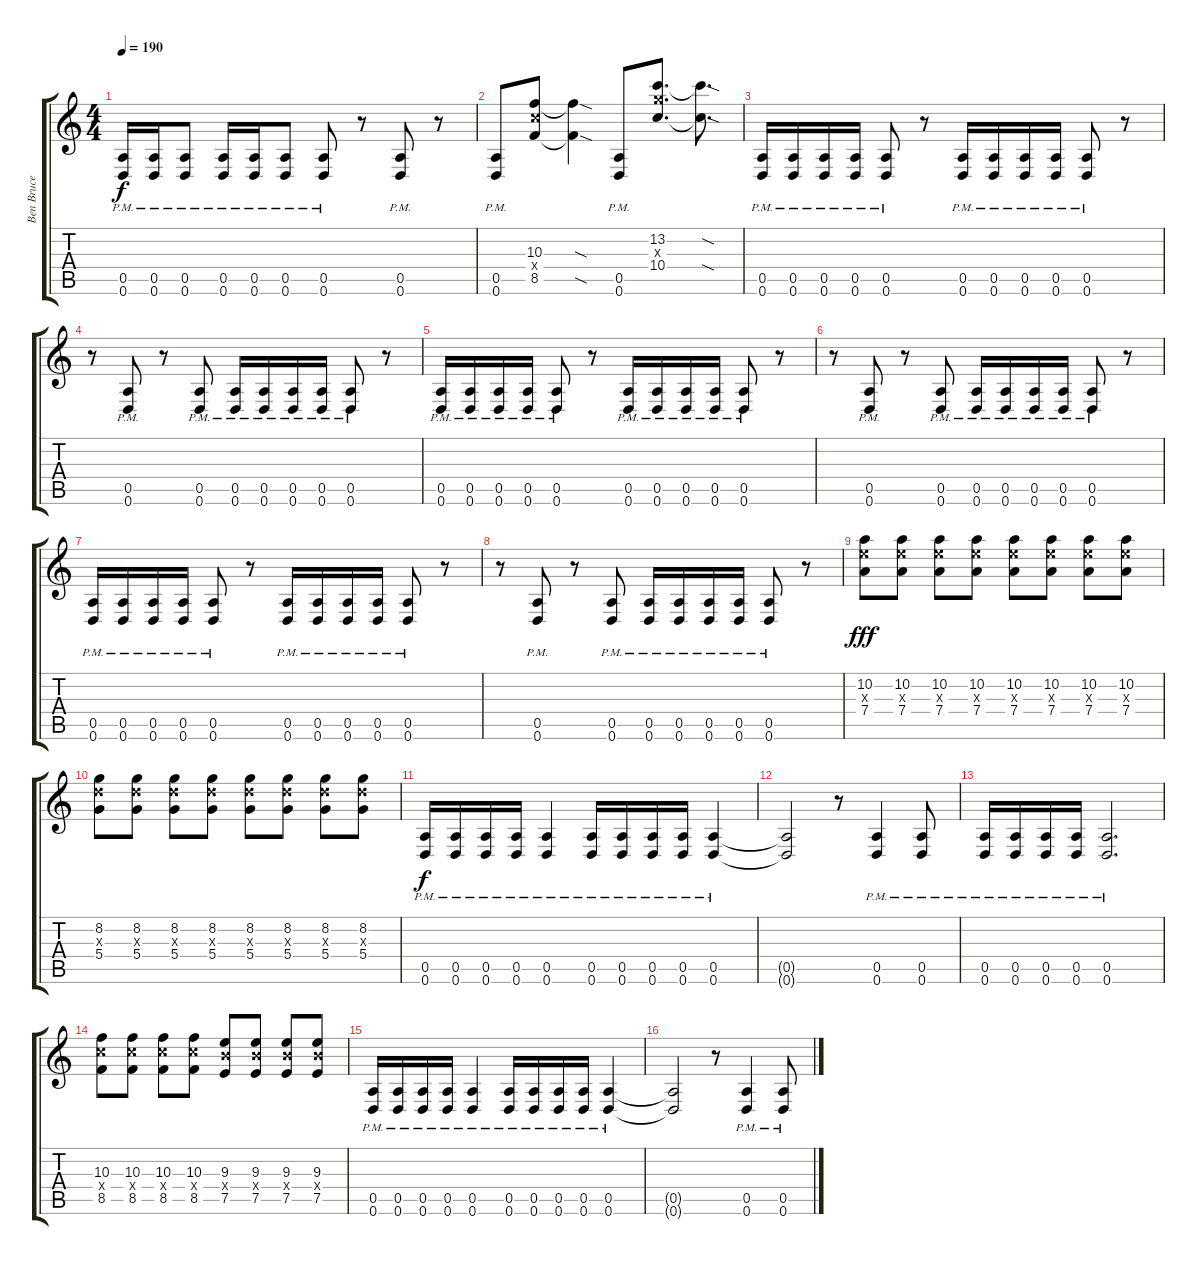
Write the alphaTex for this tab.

\track ("Ben Bruce" "Ben Bruce") {instrument distortionguitar}
\staff {score tabs}
\tuning (E4 B3 G3 D3 A2 D2) {hide}
\ts (4 4)
\tempo 190
\clef g2
\ks c
(0.5{pm} 0.6{pm}).16{dy f} (0.5{pm} 0.6{pm}).16 (0.5{pm} 0.6{pm}).8 (0.5{pm} 0.6{pm}).16 (0.5{pm} 0.6{pm}).16 (0.5{pm} 0.6{pm}).8 (0.5{pm} 0.6{pm}).8 r.8 (0.5{pm} 0.6{pm}).8 r.8 |
(0.5{pm} 0.6{pm}).8 (10.3 10.4{x} 8.5).8 (10.3{sod t} 8.5{sod t}).4 (0.5{pm} 0.6{pm}).8 (13.2 12.3{x} 10.4).8{d} (13.2{sod t} 10.4{sod t}).8{d} |
(0.5{pm} 0.6{pm}).16 (0.5{pm} 0.6{pm}).16 (0.5{pm} 0.6{pm}).16 (0.5{pm} 0.6{pm}).16 (0.5{pm} 0.6{pm}).8 r.8 (0.5{pm} 0.6{pm}).16 (0.5{pm} 0.6{pm}).16 (0.5{pm} 0.6{pm}).16 (0.5{pm} 0.6{pm}).16 (0.5{pm} 0.6{pm}).8 r.8 |
r.8 (0.5{pm} 0.6{pm}).8 r.8 (0.5{pm} 0.6{pm}).8 (0.5{pm} 0.6{pm}).16 (0.5{pm} 0.6{pm}).16 (0.5{pm} 0.6{pm}).16 (0.5{pm} 0.6{pm}).16 (0.5{pm} 0.6{pm}).8 r.8 |
(0.5{pm} 0.6{pm}).16 (0.5{pm} 0.6{pm}).16 (0.5{pm} 0.6{pm}).16 (0.5{pm} 0.6{pm}).16 (0.5{pm} 0.6{pm}).8 r.8 (0.5{pm} 0.6{pm}).16 (0.5{pm} 0.6{pm}).16 (0.5{pm} 0.6{pm}).16 (0.5{pm} 0.6{pm}).16 (0.5{pm} 0.6{pm}).8 r.8 |
r.8 (0.5{pm} 0.6{pm}).8 r.8 (0.5{pm} 0.6{pm}).8 (0.5{pm} 0.6{pm}).16 (0.5{pm} 0.6{pm}).16 (0.5{pm} 0.6{pm}).16 (0.5{pm} 0.6{pm}).16 (0.5{pm} 0.6{pm}).8 r.8 |
(0.5{pm} 0.6{pm}).16 (0.5{pm} 0.6{pm}).16 (0.5{pm} 0.6{pm}).16 (0.5{pm} 0.6{pm}).16 (0.5{pm} 0.6{pm}).8 r.8 (0.5{pm} 0.6{pm}).16 (0.5{pm} 0.6{pm}).16 (0.5{pm} 0.6{pm}).16 (0.5{pm} 0.6{pm}).16 (0.5{pm} 0.6{pm}).8 r.8 |
r.8 (0.5{pm} 0.6{pm}).8 r.8 (0.5{pm} 0.6{pm}).8 (0.5{pm} 0.6{pm}).16 (0.5{pm} 0.6{pm}).16 (0.5{pm} 0.6{pm}).16 (0.5{pm} 0.6{pm}).16 (0.5{pm} 0.6{pm}).8 r.8 |
(10.2 9.3{x} 7.4).8{dy fff} (10.2 9.3{x} 7.4).8 (10.2 9.3{x} 7.4).8 (10.2 9.3{x} 7.4).8 (10.2 9.3{x} 7.4).8 (10.2 9.3{x} 7.4).8 (10.2 9.3{x} 7.4).8 (10.2 9.3{x} 7.4).8 |
(8.2 7.3{x} 5.4).8 (8.2 7.3{x} 5.4).8 (8.2 7.3{x} 5.4).8 (8.2 7.3{x} 5.4).8 (8.2 7.3{x} 5.4).8 (8.2 7.3{x} 5.4).8 (8.2 7.3{x} 5.4).8 (8.2 7.3{x} 5.4).8 |
(0.5{pm} 0.6{pm}).16{dy f} (0.5{pm} 0.6{pm}).16 (0.5{pm} 0.6{pm}).16 (0.5{pm} 0.6{pm}).16 (0.5{pm} 0.6{pm}).4 (0.5{pm} 0.6{pm}).16 (0.5{pm} 0.6{pm}).16 (0.5{pm} 0.6{pm}).16 (0.5{pm} 0.6{pm}).16 (0.5{pm} 0.6{pm}).4 |
(0.5{t} 0.6{t}).2 r.8 (0.5{pm} 0.6{pm}).4 (0.5{pm} 0.6{pm}).8 |
(0.5{pm} 0.6{pm}).16 (0.5{pm} 0.6{pm}).16 (0.5{pm} 0.6{pm}).16 (0.5{pm} 0.6{pm}).16 (0.5{pm} 0.6{pm}).2{d} |
(10.3 10.4{x} 8.5).8 (10.3 10.4{x} 8.5).8 (10.3 10.4{x} 8.5).8 (10.3 10.4{x} 8.5).8 (9.3 9.4{x} 7.5).8 (9.3 9.4{x} 7.5).8 (9.3 9.4{x} 7.5).8 (9.3 9.4{x} 7.5).8 |
(0.5{pm} 0.6{pm}).16 (0.5{pm} 0.6{pm}).16 (0.5{pm} 0.6{pm}).16 (0.5{pm} 0.6{pm}).16 (0.5{pm} 0.6{pm}).4 (0.5{pm} 0.6{pm}).16 (0.5{pm} 0.6{pm}).16 (0.5{pm} 0.6{pm}).16 (0.5{pm} 0.6{pm}).16 (0.5{pm} 0.6{pm}).4 |
(0.5{t} 0.6{t}).2 r.8 (0.5{pm} 0.6{pm}).4 (0.5{pm} 0.6{pm}).8
